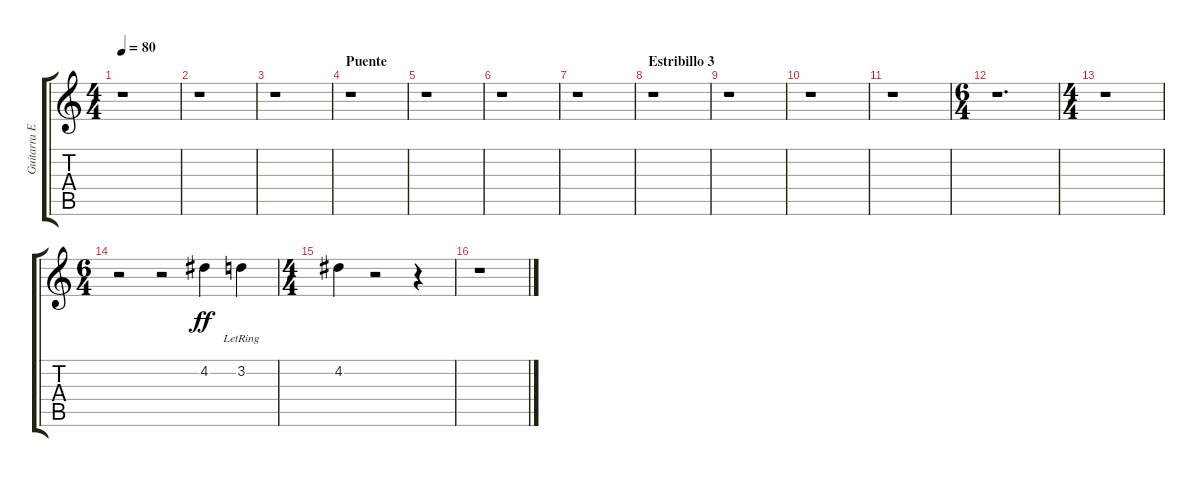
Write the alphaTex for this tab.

\track ("Guitarra Española (Spanish guitar)" "Guitarra E") {instrument acousticguitarnylon}
\staff {score tabs}
\tuning (E4 B3 G3 D3 A2 E2) {hide}
\ts (4 4)
\tempo 80
\clef g2
\ks c
r.1{dy ff} |
r.1 |
r.1 |
\section ("" "Puente")
r.1 |
r.1 |
r.1 |
r.1 |
\section ("" "Estribillo 3")
r.1 |
r.1 |
r.1 |
r.1 |
\ts (6 4)
r.1{d} |
\ts (4 4)
r.1 |
\ts (6 4)
r.2 r.2 4.2.4 3.2{lr}.4 |
\ts (4 4)
4.2.4 r.2 r.4 |
r.1
